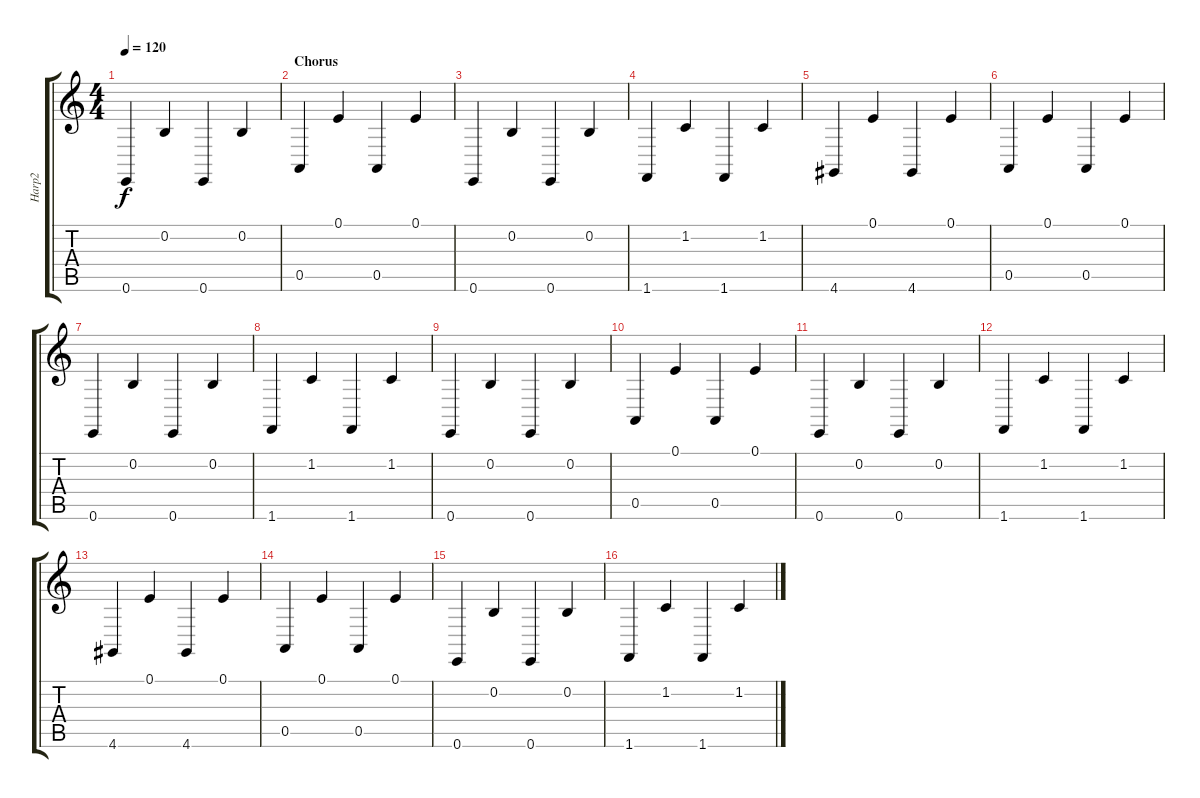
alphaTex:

\track ("Harp2" "Harp2") {instrument orchestralharp}
\staff {score tabs}
\tuning (E4 B3 G3 D3 A2 E2) {hide}
\ts (4 4)
\tempo 120
\clef g2
\ks c
0.6.4{dy f} 0.2.4 0.6.4 0.2.4 |
\section ("" "Chorus")
0.5.4 0.1.4 0.5.4 0.1.4 |
0.6.4 0.2.4 0.6.4 0.2.4 |
1.6.4 1.2.4 1.6.4 1.2.4 |
4.6.4 0.1.4 4.6.4 0.1.4 |
0.5.4 0.1.4 0.5.4 0.1.4 |
0.6.4 0.2.4 0.6.4 0.2.4 |
1.6.4 1.2.4 1.6.4 1.2.4 |
0.6.4 0.2.4 0.6.4 0.2.4 |
0.5.4 0.1.4 0.5.4 0.1.4 |
0.6.4 0.2.4 0.6.4 0.2.4 |
1.6.4 1.2.4 1.6.4 1.2.4 |
4.6.4 0.1.4 4.6.4 0.1.4 |
0.5.4 0.1.4 0.5.4 0.1.4 |
0.6.4 0.2.4 0.6.4 0.2.4 |
1.6.4 1.2.4 1.6.4 1.2.4
